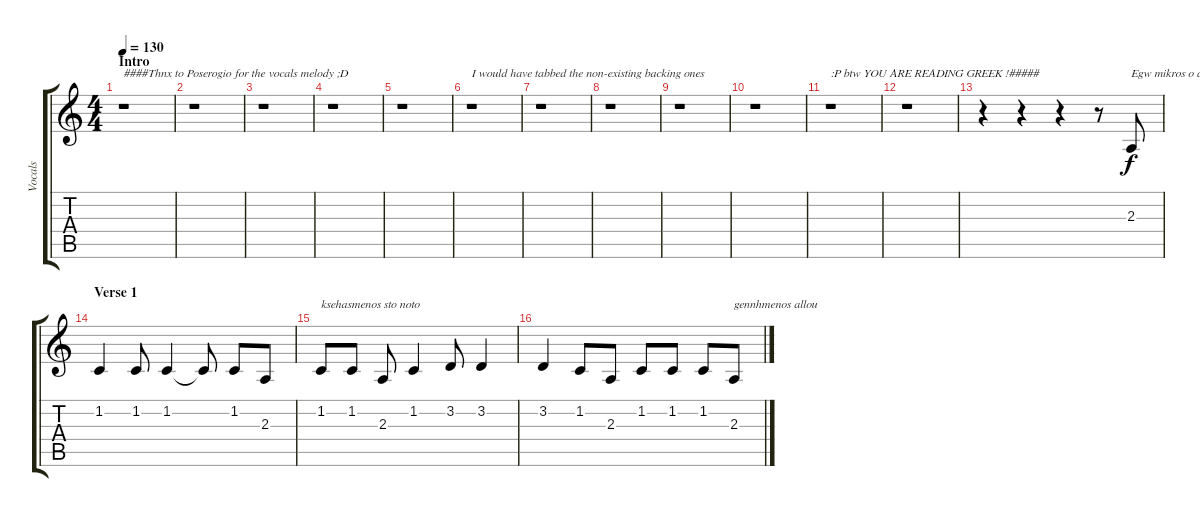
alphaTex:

\track ("Vocals" "Vocals") {instrument accordion}
\staff {score tabs}
\tuning (E4 B3 G3 D3 A2 E2) {hide}
\ts (4 4)
\section ("" "Intro")
\tempo 130
\clef g2
\ks c
r.1{txt "####Thnx to Poserogio for the vocals melody ;D" dy f instrument accordion} |
r.1 |
r.1 |
r.1 |
r.1 |
r.1{txt "I would have tabbed the non-existing backing ones"} |
r.1 |
r.1 |
r.1 |
r.1 |
r.1{txt ":P btw YOU ARE READING GREEK !#####"} |
r.1 |
r.4 r.4 r.4 r.8 2.3.8{txt "Egw mikros o amnos tou theou "} |
\section ("" "Verse 1")
1.2.4 1.2.8 1.2.4 1.2{t}.8 1.2.8 2.3.8 |
1.2.8{txt "ksehasmenos sto noto"} 1.2.8 2.3.8 1.2.4 3.2.8 3.2.4 |
3.2.4 1.2.8 2.3.8 1.2.8 1.2.8 1.2.8 2.3.8{txt "gennhmenos allou"}
